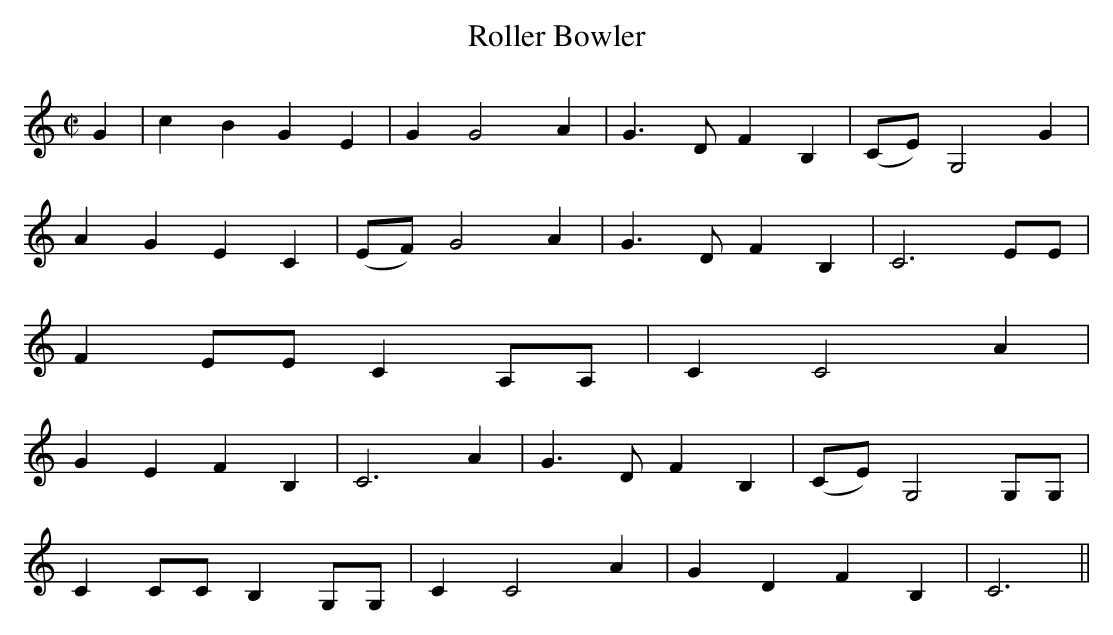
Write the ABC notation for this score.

X:1
T:Roller Bowler
M:C|
L:1/8
K:C
G2|\
c2B2 G2E2   |G2  G4 A2|G3D  F2B,2|(CE)G,4 G2|
A2G2 E2C2   |(EF)G4 A2|G3D  F2B,2|C6 EE|
F2EE C2A,A, |C2  C4 A2|
G2E2 F2B,2  |C6     A2|G3D  F2B,2|(CE) G,4 G,G,|
C2CC B,2G,G,|C2  C4 A2|G2D2 F2B,2|C6  ||
